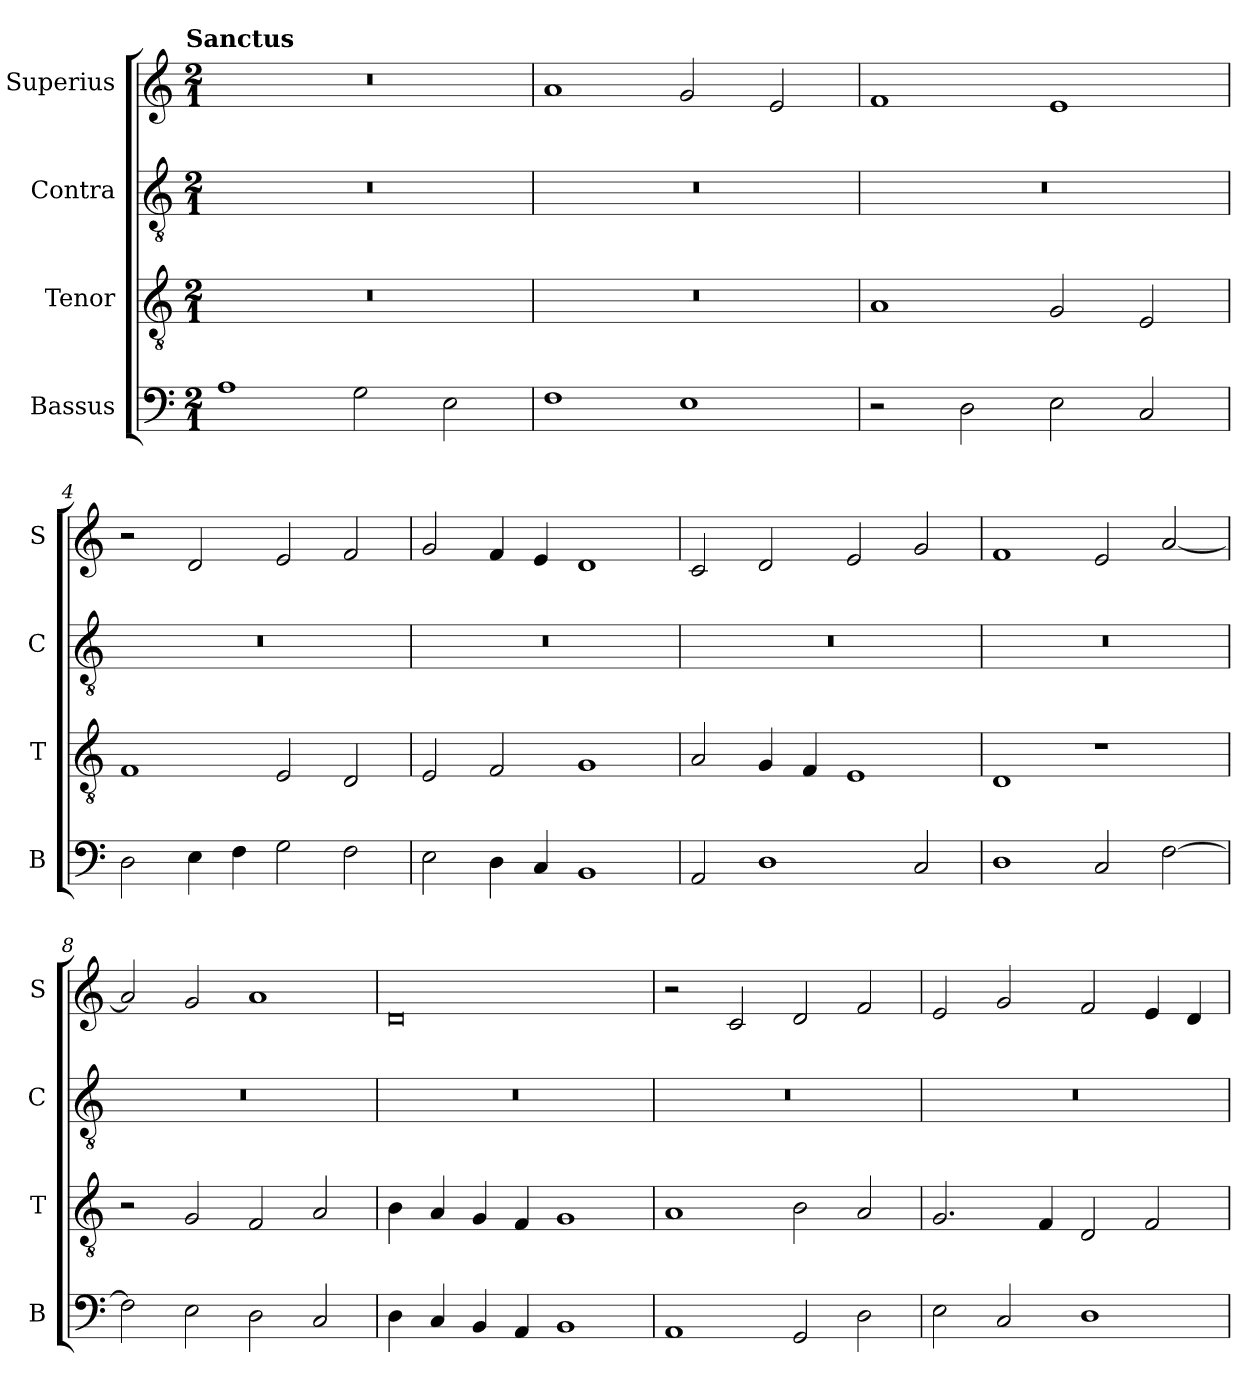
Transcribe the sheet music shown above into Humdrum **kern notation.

**kern	**kern	**kern	**kern
*part4	*part3	*part2	*part1
*staff4	*staff3	*staff2	*staff1
*I"Bassus	*I"Tenor	*I"Contra	*I"Superius
*I'B	*I'T	*I'C	*I'S
*clefF4	*clefGv2	*clefGv2	*clefG2
*k[]	*k[]	*k[]	*k[]
!!LO:TX:omd:t=Sanctus
*M2/1	*M2/1	*M2/1	*M2/1
=1	=1	=1	=1
1A	0r	0r	0r
2G\	.	.	.
2E\	.	.	.
=2	=2	=2	=2
1F	0r	0r	1a
1E	.	.	2g/
.	.	.	2e/
=3	=3	=3	=3
2r	1A	0r	1f
2D\	.	.	.
2E\	2G/	.	1e
2C/	2E/	.	.
=4	=4	=4	=4
2D\	1F	0r	2r
4E\	.	.	2d/
4F\	.	.	.
2G\	2E/	.	2e/
2F\	2D/	.	2f/
=5	=5	=5	=5
2E\	2E/	0r	2g/
4D\	2F/	.	4f/
4C/	.	.	4e/
1BB	1G	.	1d
=6	=6	=6	=6
2AA/	2A/	0r	2c/
1D	4G/	.	2d/
.	4F/	.	.
.	1E	.	2e/
2C/	.	.	2g/
=7	=7	=7	=7
1D	1D	0r	1f
2C/	1r	.	2e/
[2F\	.	.	[2a/
=8	=8	=8	=8
2F\]	2r	0r	2a/]
2E\	2G/	.	2g/
2D\	2F/	.	1a
2C/	2A/	.	.
=9	=9	=9	=9
4D\	4B\	0r	0d
4C/	4A/	.	.
4BB/	4G/	.	.
4AA/	4F/	.	.
1BB	1G	.	.
=10	=10	=10	=10
1AA	1A	0r	2r
.	.	.	2c/
2GG/	2B\	.	2d/
2D\	2A/	.	2f/
=11	=11	=11	=11
2E\	2.G/	0r	2e/
2C/	.	.	2g/
.	4F/	.	.
1D	2D/	.	2f/
.	2F/	.	4e/
.	.	.	4d/
=	=	=	=
*-	*-	*-	*-
